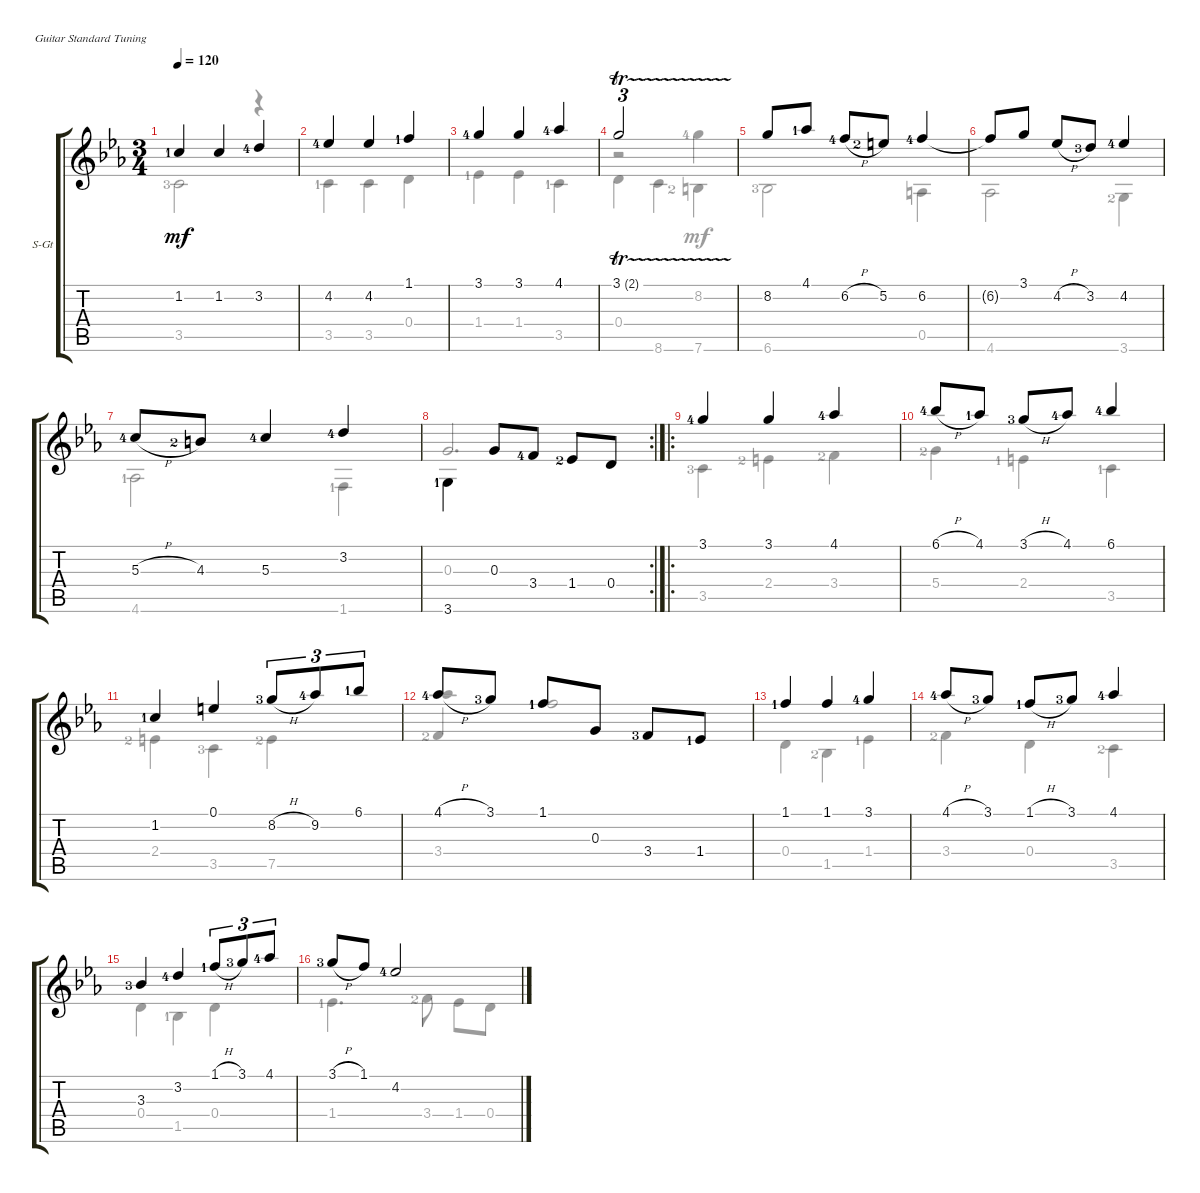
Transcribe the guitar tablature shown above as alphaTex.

\defaultSystemsLayout 4
\bracketExtendMode groupsimilarinstruments
\firstSystemTrackNameOrientation horizontal
\otherSystemsTrackNameOrientation horizontal
\track ("Steel Guitar" "S-Gt") {instrument acousticguitarsteel}
\staff {score tabs}
\tuning (E4 B3 G3 D3 A2 E2)
\voice
\ts (3 4)
\tempo 120
\clef g2
\ks cminor
1.2{lf 2}.4{dy mf instrument acousticguitarsteel} 1.2.4 3.2{lf 5}.4 |
4.2{lf 5}.4 4.2.4 1.1{lf 2}.4 |
3.1{lf 5}.4 3.1.4 4.1{lf 5}.4 |
3.1{tr (2 16)}.2{tu (3 2)} |
8.2.8 4.1{lf 2}.8 6.2{h lf 5}.8 5.2{lf 3}.8 6.2{lf 5}.4 |
6.2{t}.8 3.1.8 4.2{h}.8 3.2{lf 4}.8 4.2{lf 5}.4 |
5.3{h lf 5}.8 4.3{lf 3}.8 5.3{lf 5}.4 3.2{lf 5}.4 |
\rc 2
3.6{lf 2}.4{beam invert} 0.3.8 3.4{lf 5}.8 1.4{lf 3}.8 0.4.8 |
\ro
3.1{lf 5}.4 3.1.4 4.1{lf 5}.4 |
6.1{h lf 5}.8 4.1{lf 2}.8 3.1{h lf 4}.8 4.1{lf 5}.8 6.1{lf 5}.4 |
1.2{lf 2}.4 0.1.4 8.2{h lf 4}.8{tu (3 2)} 9.2{lf 5}.8{tu (3 2)} 6.1{lf 2}.8{tu (3 2)} |
4.1{h lf 5}.8 3.1{lf 4}.8 1.1{lf 2}.8 0.3.8 3.4{lf 4}.8 1.4{lf 2}.8 |
1.1{lf 2}.4 1.1.4 3.1{lf 5}.4 |
4.1{h lf 5}.8 3.1{lf 4}.8 1.1{h lf 2}.8 3.1{lf 4}.8 4.1{lf 5}.4 |
3.3{lf 4}.4 3.2{lf 5}.4 1.1{h lf 2}.8{tu (3 2)} 3.1{lf 4}.8{tu (3 2)} 4.1{lf 5}.8{tu (3 2)} |
3.1{h lf 4}.8 1.1.8 4.2{lf 5}.2
\voice
\clef g2
\ottava regular
\simile none
\ks cminor
3.5{lf 4}.2{dy mf} r.4 |
3.5{lf 2}.4 3.5.4 0.4.4 |
1.4{lf 2}.4 1.4.4 3.5{lf 2}.4 |
0.4.4 8.6.4 7.6{lf 3}.4 |
6.6{lf 4}.2 0.5.4 |
4.6.2 3.6{lf 3}.4 |
4.6{lf 2}.2 1.6{lf 2}.4 |
0.3.2{d beam invert} |
3.5{lf 4}.4 2.4{lf 3}.4 3.4{lf 3}.4 |
5.4{lf 3}.4 2.4{lf 2}.4 3.5{lf 2}.4 |
2.4{lf 3}.4 3.5{lf 4}.4 7.5{lf 3}.4 |
3.4{lf 3}.4{beam invert} |
0.4.4 1.5{lf 3}.4 1.4{lf 2}.4 |
3.4{lf 3}.4 0.4.4 3.5{lf 3}.4 |
0.4.4 1.5{lf 2}.4 0.4.4 |
1.4{lf 2}.4{d} 3.4{lf 3}.8 1.4.8 0.4.8
\voice
\clef g2
\ottava regular
\simile none
\ks cminor
|
|
|
r.2 8.2{lf 5}.4 |
|
|
|
|
|
|
|
4.1.4{beam invert} 1.1{lf 2}.2{beam invert} |
|
|
|
